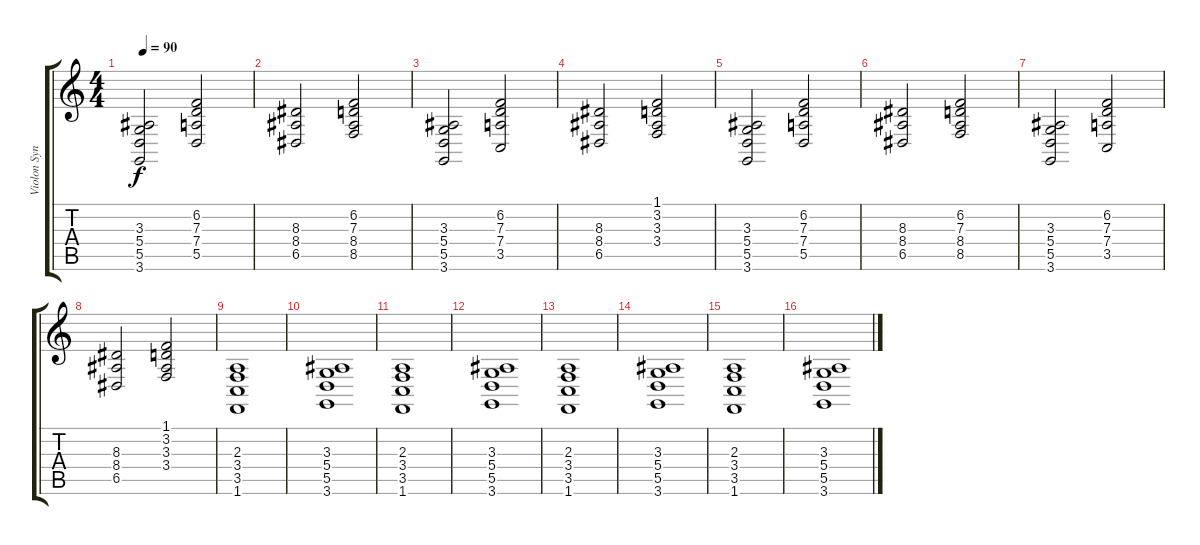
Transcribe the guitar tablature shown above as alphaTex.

\track ("Violon Synthé" "Violon Syn") {instrument violin}
\staff {score tabs}
\tuning (E4 B3 G3 D3 A2 E2) {hide}
\ts (4 4)
\tempo 90
\clef g2
\ks c
(3.3 5.4 5.5 3.6).2{dy f} (6.2 7.3 7.4 5.5).2 |
(8.3 8.4 6.5).2 (6.2 7.3 8.4 8.5).2 |
(3.3 5.4 5.5 3.6).2 (6.2 7.3 7.4 3.5).2 |
(8.3 8.4 6.5).2 (1.1 3.2 3.3 3.4).2 |
(3.3 5.4 5.5 3.6).2 (6.2 7.3 7.4 5.5).2 |
(8.3 8.4 6.5).2 (6.2 7.3 8.4 8.5).2 |
(3.3 5.4 5.5 3.6).2 (6.2 7.3 7.4 3.5).2 |
(8.3 8.4 6.5).2 (1.1 3.2 3.3 3.4).2 |
(2.3 3.4 3.5 1.6).1 |
(3.3 5.4 5.5 3.6).1 |
(2.3 3.4 3.5 1.6).1 |
(3.3 5.4 5.5 3.6).1 |
(2.3 3.4 3.5 1.6).1 |
(3.3 5.4 5.5 3.6).1 |
(2.3 3.4 3.5 1.6).1 |
(3.3 5.4 5.5 3.6).1
